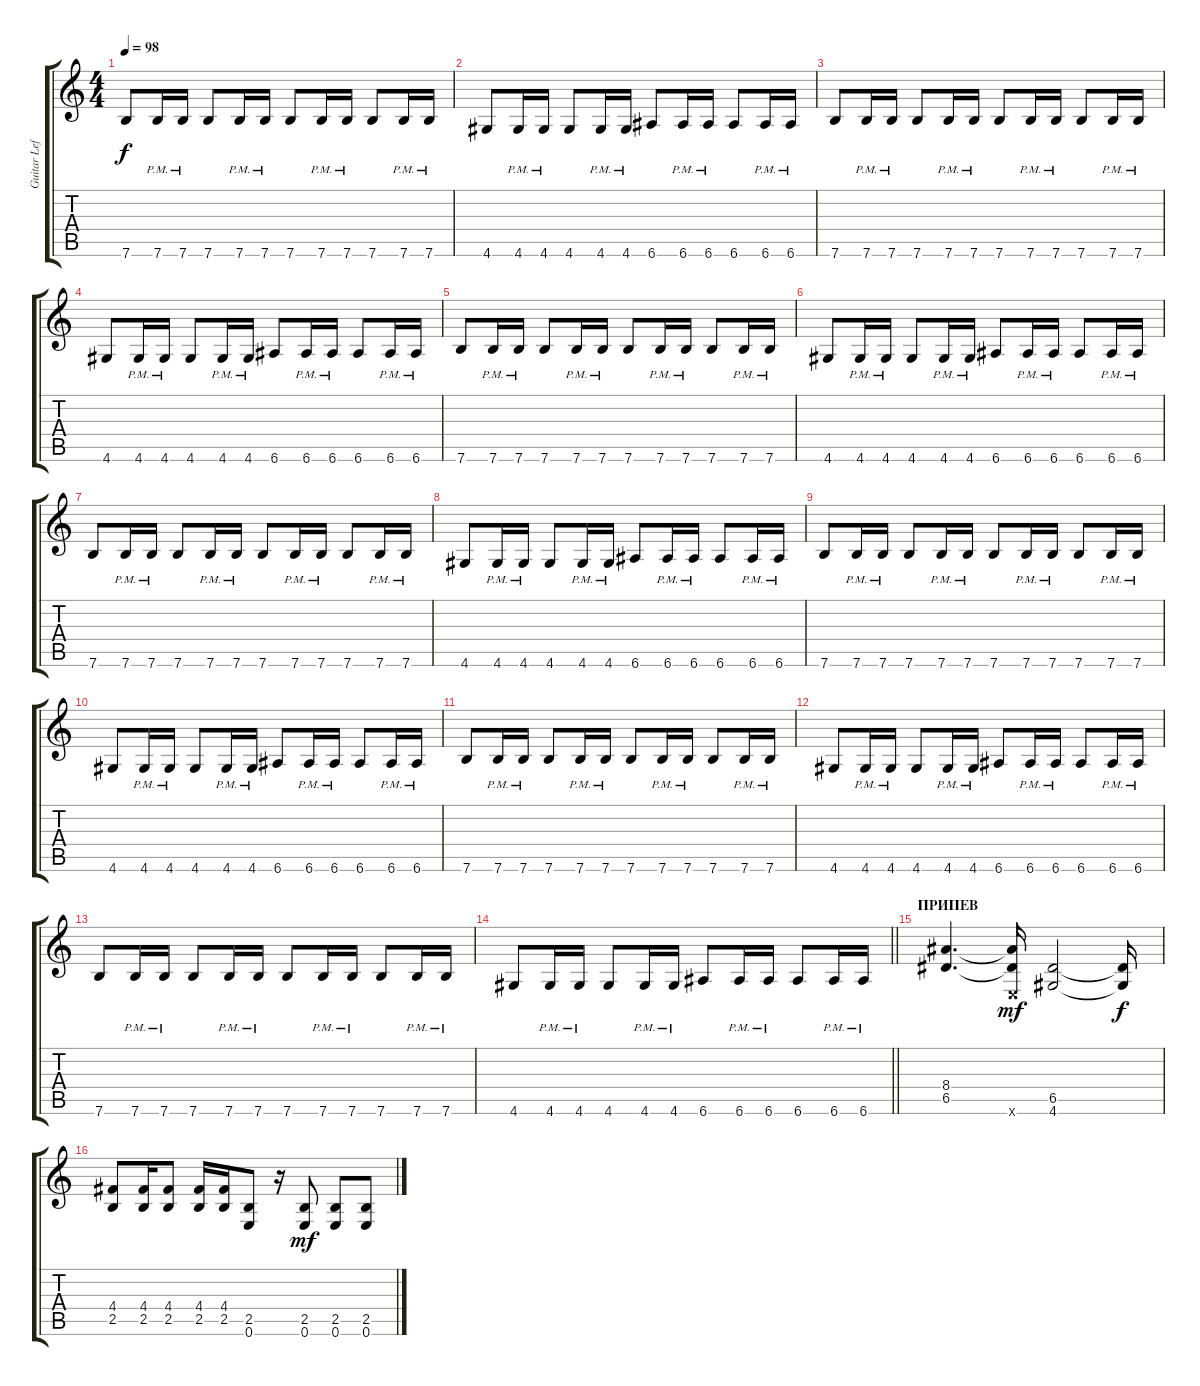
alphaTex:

\track ("Guitar Left" "Guitar Lef") {instrument overdrivenguitar}
\staff {score tabs}
\tuning (E4 B3 G3 D3 A2 E2) {hide}
\ts (4 4)
\tempo 98
\clef g2
\ks c
7.6.8{dy f} 7.6{pm}.16 7.6{pm}.16 7.6.8 7.6{pm}.16 7.6{pm}.16 7.6.8 7.6{pm}.16 7.6{pm}.16 7.6.8 7.6{pm}.16 7.6{pm}.16 |
4.6.8 4.6{pm}.16 4.6{pm}.16 4.6.8 4.6{pm}.16 4.6{pm}.16 6.6.8 6.6{pm}.16 6.6{pm}.16 6.6.8 6.6{pm}.16 6.6{pm}.16 |
7.6.8 7.6{pm}.16 7.6{pm}.16 7.6.8 7.6{pm}.16 7.6{pm}.16 7.6.8 7.6{pm}.16 7.6{pm}.16 7.6.8 7.6{pm}.16 7.6{pm}.16 |
4.6.8 4.6{pm}.16 4.6{pm}.16 4.6.8 4.6{pm}.16 4.6{pm}.16 6.6.8 6.6{pm}.16 6.6{pm}.16 6.6.8 6.6{pm}.16 6.6{pm}.16 |
7.6.8 7.6{pm}.16 7.6{pm}.16 7.6.8 7.6{pm}.16 7.6{pm}.16 7.6.8 7.6{pm}.16 7.6{pm}.16 7.6.8 7.6{pm}.16 7.6{pm}.16 |
4.6.8 4.6{pm}.16 4.6{pm}.16 4.6.8 4.6{pm}.16 4.6{pm}.16 6.6.8 6.6{pm}.16 6.6{pm}.16 6.6.8 6.6{pm}.16 6.6{pm}.16 |
7.6.8 7.6{pm}.16 7.6{pm}.16 7.6.8 7.6{pm}.16 7.6{pm}.16 7.6.8 7.6{pm}.16 7.6{pm}.16 7.6.8 7.6{pm}.16 7.6{pm}.16 |
4.6.8 4.6{pm}.16 4.6{pm}.16 4.6.8 4.6{pm}.16 4.6{pm}.16 6.6.8 6.6{pm}.16 6.6{pm}.16 6.6.8 6.6{pm}.16 6.6{pm}.16 |
7.6.8 7.6{pm}.16 7.6{pm}.16 7.6.8 7.6{pm}.16 7.6{pm}.16 7.6.8 7.6{pm}.16 7.6{pm}.16 7.6.8 7.6{pm}.16 7.6{pm}.16 |
4.6.8 4.6{pm}.16 4.6{pm}.16 4.6.8 4.6{pm}.16 4.6{pm}.16 6.6.8 6.6{pm}.16 6.6{pm}.16 6.6.8 6.6{pm}.16 6.6{pm}.16 |
7.6.8 7.6{pm}.16 7.6{pm}.16 7.6.8 7.6{pm}.16 7.6{pm}.16 7.6.8 7.6{pm}.16 7.6{pm}.16 7.6.8 7.6{pm}.16 7.6{pm}.16 |
4.6.8 4.6{pm}.16 4.6{pm}.16 4.6.8 4.6{pm}.16 4.6{pm}.16 6.6.8 6.6{pm}.16 6.6{pm}.16 6.6.8 6.6{pm}.16 6.6{pm}.16 |
7.6.8 7.6{pm}.16 7.6{pm}.16 7.6.8 7.6{pm}.16 7.6{pm}.16 7.6.8 7.6{pm}.16 7.6{pm}.16 7.6.8 7.6{pm}.16 7.6{pm}.16 |
\barLineRight lightlight
4.6.8 4.6{pm}.16 4.6{pm}.16 4.6.8 4.6{pm}.16 4.6{pm}.16 6.6.8 6.6{pm}.16 6.6{pm}.16 6.6.8 6.6{pm}.16 6.6{pm}.16 |
\section ("" "ПРИПЕВ")
(8.4 6.5).4{d} (8.4{t} 6.5{t} 0.6{x}).16{dy mf} (6.5 4.6).2 (6.5{t} 4.6{t}).16{dy f} |
(4.4 2.5).8 (4.4 2.5).16 (4.4 2.5).8 (4.4 2.5).16 (4.4 2.5).16 (2.5 0.6).8 r.16 (2.5 0.6).8{dy mf} (2.5 0.6).8 (2.5 0.6).8
